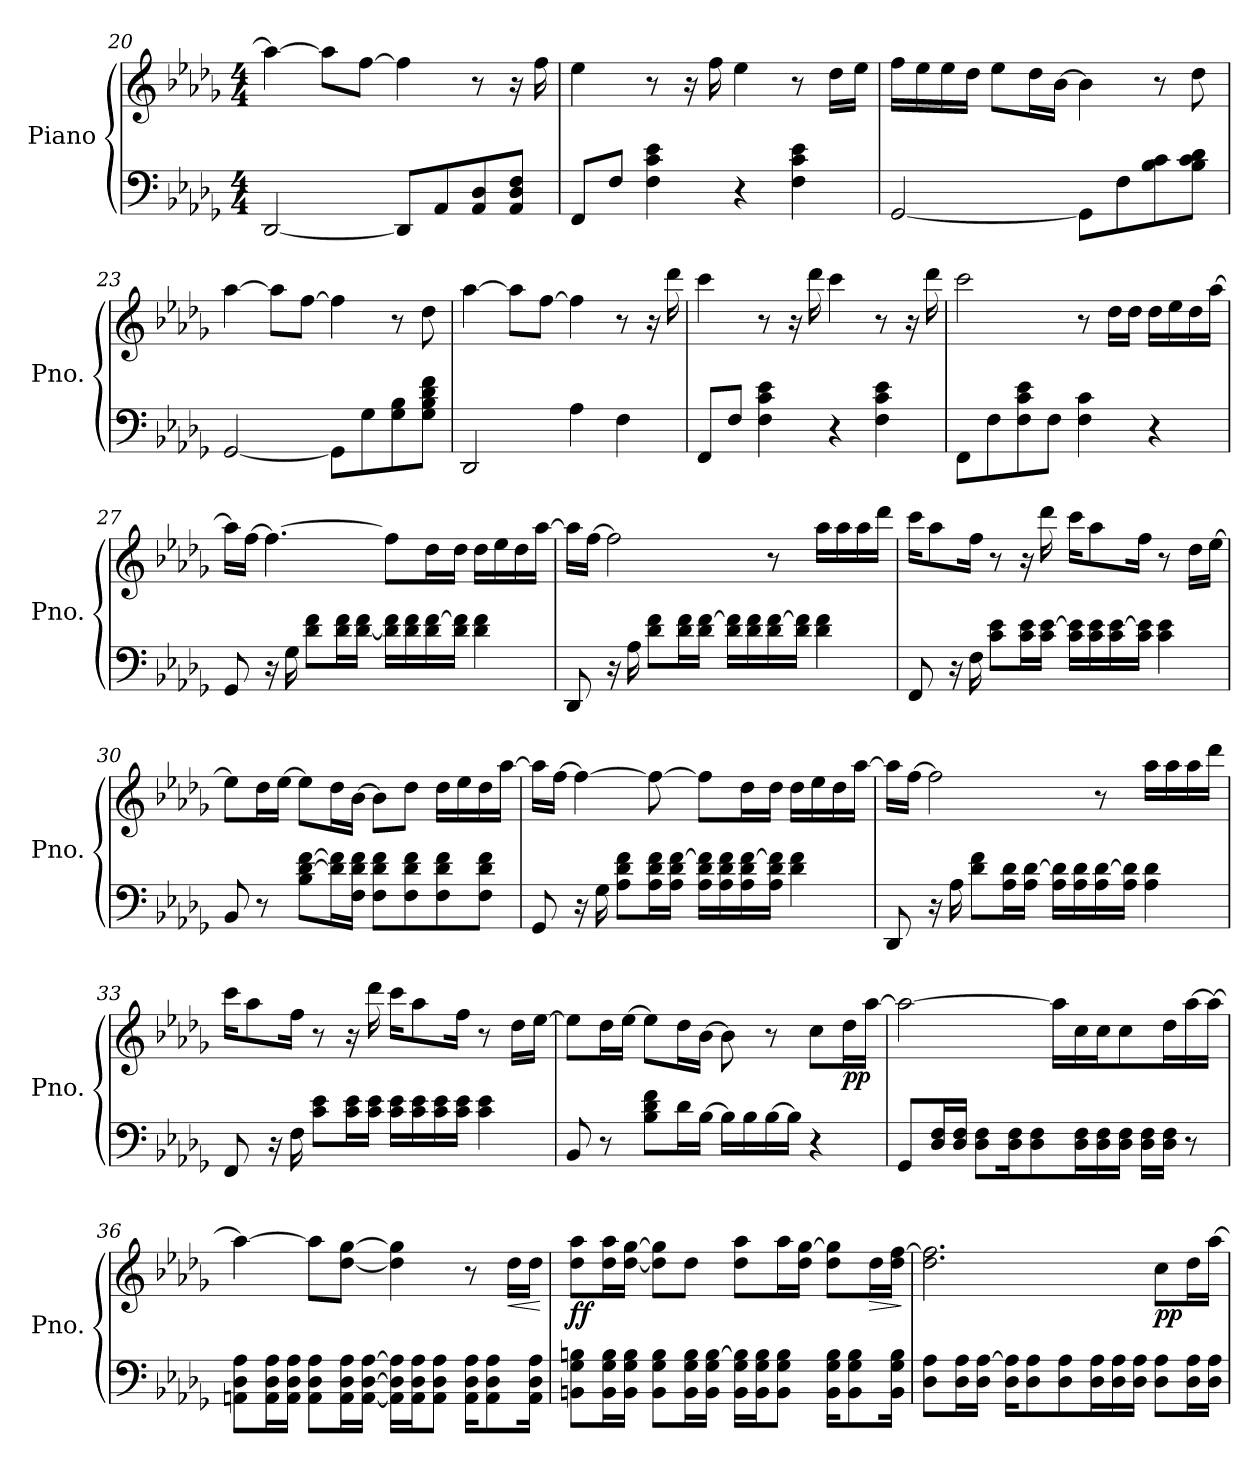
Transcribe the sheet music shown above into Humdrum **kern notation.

**kern	**kern	**dynam
*part1	*part1	*part1
*staff2	*staff1	*staff1/2
*I"Piano	*	*
*I'Pno.	*	*
*clefF4	*clefG2	*
*k[b-e-a-d-g-]	*k[b-e-a-d-g-]	*
*M4/4	*M4/4	*
=20	=20	=20
[2DD-/	4aa-\_	.
.	8aa-\L]	.
.	[8ff\J	.
8DD-/L]	4ff\]	.
8AA-/	.	.
8AA-/ 8D-/	8r	.
8AA-/ 8D-/ 8F/J	16r	.
.	16ff\	.
=21	=21	=21
8FF/L	4ee-\	.
8F/J	.	.
4F\ 4c\ 4e-\	8r	.
.	16r	.
.	16ff\	.
4r	4ee-\	.
4F\ 4c\ 4e-\	8r	.
.	16dd-\LL	.
.	16ee-\JJ	.
=22	=22	=22
[2GG-/	16ff\LL	.
.	16ee-\	.
.	16ee-\	.
.	16dd-\JJ	.
.	8ee-\L	.
.	16dd-\L	.
.	[16b-\JJ	.
8GG-\L]	4b-\]	.
8F\	.	.
8B-\ 8c\	8r	.
8B-\ 8c\ 8d-\J	8dd-\	.
=23	=23	=23
[2GG-/	[4aa-\	.
.	8aa-\L]	.
.	[8ff\J	.
8GG-\L]	4ff\]	.
8G-\	.	.
8G-\ 8B-\	8r	.
8G-\ 8B-\ 8d-\ 8f\J	8dd-\	.
!!LO:PB:g=z
=24	=24	=24
2DD-/	[4aa-\	.
.	8aa-\L]	.
.	[8ff\J	.
4A-\	4ff\]	.
4F\	8r	.
.	16r	.
.	16ddd-\	.
=25	=25	=25
8FF/L	4ccc\	.
8F/J	.	.
4F\ 4c\ 4e-\	8r	.
.	16r	.
.	16ddd-\	.
4r	4ccc\	.
4F\ 4c\ 4e-\	8r	.
.	16r	.
.	16ddd-\	.
=26	=26	=26
8FF\L	2ccc\	.
8F\	.	.
8F\ 8c\ 8e-\	.	.
8F\J	.	.
4F\ 4c\	8r	.
.	16dd-\LL	.
.	16dd-\JJ	.
4r	16dd-\LL	.
.	16ee-\	.
.	16dd-\	.
.	[16aa-\JJ	.
=27	=27	=27
8GG-/	16aa-\LL]	.
.	[16ff\JJ	.
16r	4.ff\_	.
16G-\	.	.
8d-\ 8f\L	.	.
16d-\ 16f\L	.	.
[16d-\ 16f\JJ	.	.
16d-\] 16f\LL	8ff\L]	.
16d-\ 16f\	.	.
16d-\ [16f\	16dd-\L	.
16d-\ 16f\]JJ	16dd-\JJ	.
4d-\ 4f\	16dd-\LL	.
.	16ee-\	.
.	16dd-\	.
.	[16aa-\JJ	.
!!LO:LB:g=z
=28	=28	=28
8DD-/	16aa-\LL]	.
.	[16ff\JJ	.
16r	2ff\]	.
16A-\	.	.
8d-\ 8f\L	.	.
16d-\ 16f\L	.	.
16d-\ [16f\JJ	.	.
16d-\ 16f\]LL	.	.
16d-\ 16f\	.	.
16d-\ [16f\	8r	.
16d-\ 16f\]JJ	.	.
4d-\ 4f\	16aa-\LL	.
.	16aa-\	.
.	16aa-\	.
.	16ddd-\JJ	.
=29	=29	=29
8FF/	16ccc\KL	.
.	8aa-\	.
16r	.	.
16F\	16ff\Jk	.
8c\ 8e-\L	8r	.
16c\ 16e-\L	16r	.
16c\ [16e-\JJ	16ddd-\	.
16c\ 16e-\]LL	16ccc\KL	.
16c\ 16e-\	8aa-\	.
16c\ [16e-\	.	.
16c\ 16e-\]JJ	16ff\Jk	.
4c\ 4e-\	8r	.
.	16dd-\LL	.
.	[16ee-\JJ	.
=30	=30	=30
8BB-/	8ee-\L]	.
8r	16dd-\L	.
.	[16ee-\JJ	.
8B-\ [8d-\ [8f\L	8ee-\L]	.
16d-\] 16f\]L	16dd-\L	.
16F\ 16d-\ 16f\JJ	[16b-\JJ	.
8F\ 8d-\ 8f\L	8b-\L]	.
8F\ 8d-\ 8f\	8dd-\J	.
8F\ 8d-\ 8f\	16dd-\LL	.
.	16ee-\	.
8F\ 8d-\ 8f\J	16dd-\	.
.	[16aa-\JJ	.
!!LO:LB:g=z
=31	=31	=31
8GG-/	16aa-\LL]	.
.	[16ff\JJ	.
16r	4ff\_	.
16G-\	.	.
8A-\ 8d-\ 8f\L	.	.
16A-\ 16d-\ 16f\L	8ff\_	.
16A-\ 16d-\ [16f\JJ	.	.
16A-\ 16d-\ 16f\]LL	8ff\L]	.
16A-\ 16d-\ 16f\	.	.
16A-\ 16d-\ [16f\	16dd-\L	.
16A-\ 16d-\ 16f\]JJ	16dd-\JJ	.
4d-\ 4f\	16dd-\LL	.
.	16ee-\	.
.	16dd-\	.
.	[16aa-\JJ	.
=32	=32	=32
8DD-/	16aa-\LL]	.
.	[16ff\JJ	.
16r	2ff\]	.
16A-\	.	.
8d-\ 8f\L	.	.
16A-\ 16d-\L	.	.
16A-\ [16d-\JJ	.	.
16A-\ 16d-\]LL	.	.
16A-\ 16d-\	.	.
16A-\ [16d-\	8r	.
16A-\ 16d-\]JJ	.	.
4A-\ 4d-\	16aa-\LL	.
.	16aa-\	.
.	16aa-\	.
.	16ddd-\JJ	.
=33	=33	=33
8FF/	16ccc\KL	.
.	8aa-\	.
16r	.	.
16F\	16ff\Jk	.
8c\ 8e-\L	8r	.
16c\ 16e-\L	16r	.
16c\ 16e-\JJ	16ddd-\	.
16c\ 16e-\LL	16ccc\KL	.
16c\ 16e-\	8aa-\	.
16c\ 16e-\	.	.
16c\ 16e-\JJ	16ff\Jk	.
4c\ 4e-\	8r	.
.	16dd-\LL	.
.	[16ee-\JJ	.
!!LO:LB:g=z
=34	=34	=34
8BB-/	8ee-\L]	.
8r	16dd-\L	.
.	[16ee-\JJ	.
8B-\ 8d-\ 8f\L	8ee-\L]	.
16d-\L	16dd-\L	.
[16B-\JJ	[16b-\JJ	.
16B-\LL]	8b-\]	.
16B-\	.	.
[16B-\	8r	.
16B-\JJ]	.	.
4r	8cc\L	.
!	!	!LO:DY:b
.	16dd-\L	pp
.	[16aa-\JJ	.
=35	=35	=35
8GG-/L	2aa-\_	.
16D-/ 16F/L	.	.
16D-/ 16F/JJ	.	.
8D-\ 8F\L	.	.
16D-\ 16F\K	.	.
8D-\ 8F\	.	.
.	16aa-\LL]	.
16D-\ 16F\L	16cc\	.
16D-\ 16F\	16cc\J	.
16D-\ 16F\JJ	8cc\	.
16D-\ 16F\LL	.	.
16D-\ 16F\JJ	16dd-\L	.
8r	[16aa-\	.
.	16aa-\JJ_	.
=36	=36	=36
8AAn\ 8D-\ 8A-\L	4aa-\_	.
16AA\ 16D-\ 16A-\L	.	.
16AA\ 16D-\ 16A-\JJ	.	.
8AA\ 8D-\ 8A-\L	8aa-\L]	.
16AA\ 16D-\ 16A-\L	[8dd-\ [8gg-\J	.
[16AA\ [16D-\ [16A-\JJ	.	.
16AA\] 16D-\] 16A-\]LL	4dd-\] 4gg-\]	.
16AA\ 16D-\ 16A-\J	.	.
8AA\ 8D-\ 8A-\J	.	.
16AA\ 16D-\ 16A-\KL	8r	.
8AA\ 8D-\ 8A-\	.	.
!	!	!LO:HP:b
.	16dd-\LL	<
16AA\ 16D-\ 16A-\Jk	16dd-\JJ	.
.	.	[
!!LO:LB:g=z
=37	=37	=37
!	!	!LO:DY:b
8BBn\ 8G-\ 8Bn\L	8dd-\ 8aa-\L	ff
16BB\ 16G-\ 16B\L	16dd-\ 16aa-\L	.
16BB\ 16G-\ 16B\JJ	[16dd-\ [16gg-\JJ	.
8BB\ 8G-\ 8B\L	8dd-\] 8gg-\]L	.
16BB\ 16G-\ 16B\L	8dd-\J	.
16BB\ 16G-\ [16B\JJ	.	.
16BB\ 16G-\ 16B\]LL	8dd-\ 8aa-\L	.
16BB\ 16G-\ 16B\J	.	.
8BB\ 8G-\ 8B\J	16aa-\L	.
.	16dd-\ [16gg-\JJ	.
16BB\ 16G-\ 16B\KL	8dd-\ 8gg-\]L	.
8BB\ 8G-\ 8B\	.	.
!	!	!LO:HP:b
.	16dd-\L	>
16BB\ 16G-\ 16B\Jk	16dd-\ [16ff\JJ	.
.	.	]
=38	=38	=38
8D-\ 8A-\L	2.dd-\ 2.ff\]	.
16D-\ 16A-\L	.	.
16D-\ [16A-\JJ	.	.
16D-\ 16A-\]KL	.	.
8D-\ 8A-\	.	.
8D-\ 8A-\	.	.
16D-\ 16A-\L	.	.
16D-\ 16A-\	.	.
16D-\ 16A-\JJ	.	.
!	!	!LO:DY:b
8D-\ 8A-\L	8cc\L	pp
16D-\ 16A-\L	16dd-\L	.
16D-\ 16A-\JJ	[16aa-\JJ	.
=	=	=
*-	*-	*-
